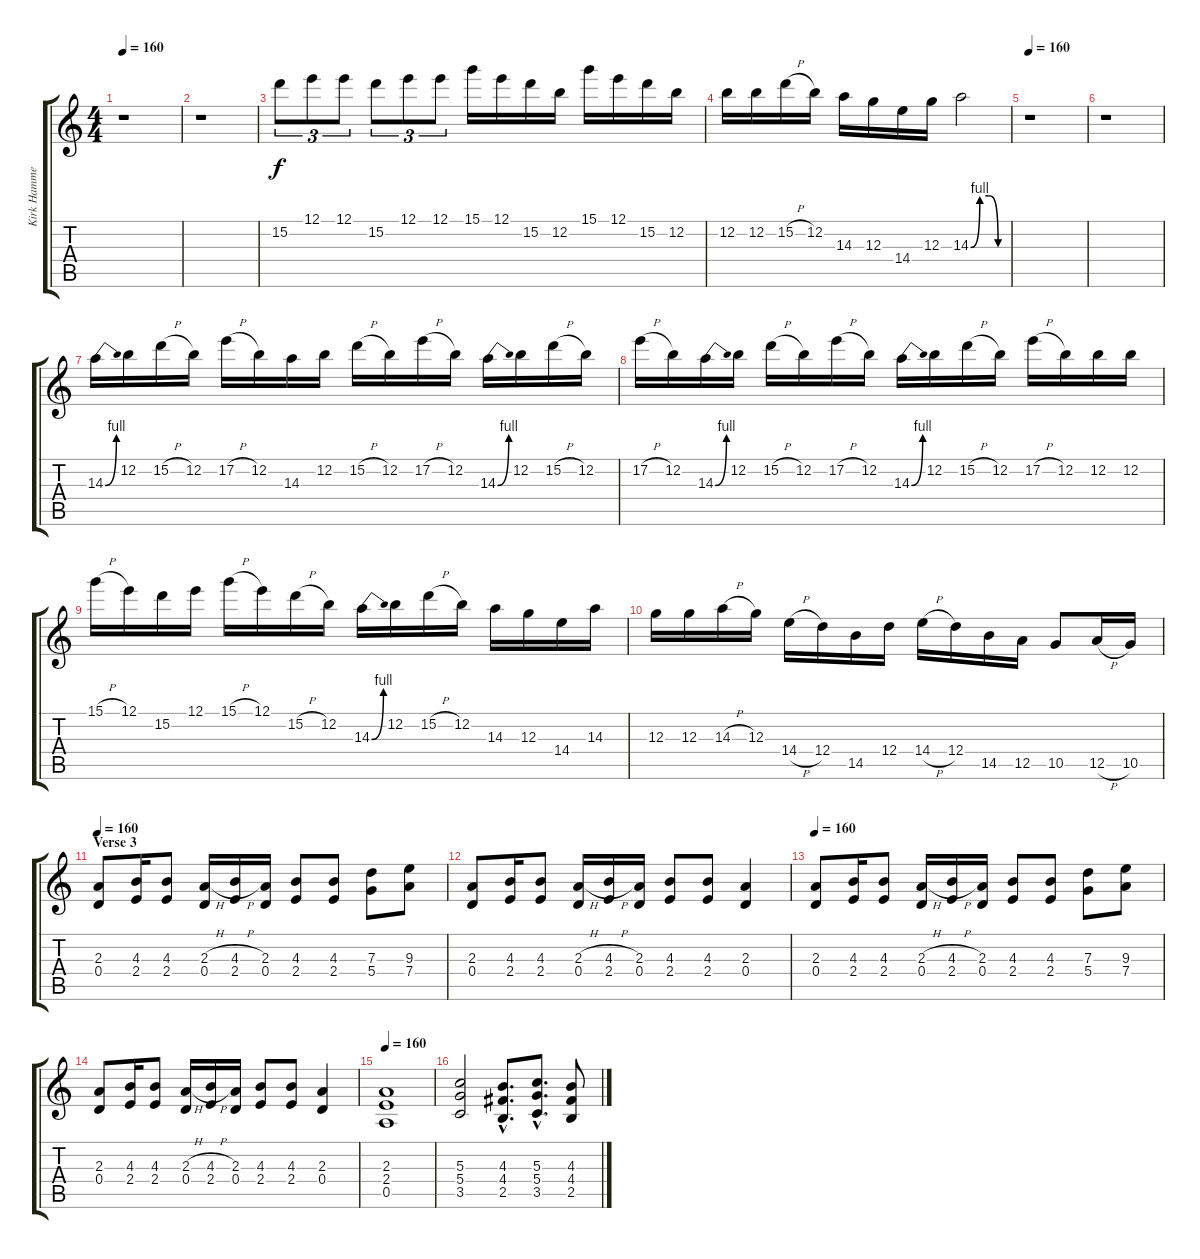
\track ("Kirk Hammet" "Kirk Hamme") {instrument overdrivenguitar}
\staff {score tabs}
\tuning (E4 B3 G3 D3 A2 E2) {hide}
\ts (4 4)
\tempo 160
\clef g2
\ks c
r.1{dy f} |
r.1 |
15.2.8{tu (3 2)} 12.1.8{tu (3 2)} 12.1.8{tu (3 2)} 15.2.8{tu (3 2)} 12.1.8{tu (3 2)} 12.1.8{tu (3 2)} 15.1.16 12.1.16 15.2.16 12.2.16 15.1.16 12.1.16 15.2.16 12.2.16 |
12.2.16 12.2.16 15.2{h}.16 12.2.16 14.3.16 12.3.16 14.4.16 12.3.16 14.3{be (custom 0 0 15 4 30 4 45 0 60 0)}.2 |
\tempo 160
r.1 |
r.1 |
14.3{be (bend 0 0 60 4)}.16 12.2.16 15.2{h}.16 12.2.16 17.2{h}.16 12.2.16 14.3.16 12.2.16 15.2{h}.16 12.2.16 17.2{h}.16 12.2.16 14.3{be (bend 0 0 60 4)}.16 12.2.16 15.2{h}.16 12.2.16 |
17.2{h}.16 12.2.16 14.3{be (bend 0 0 60 4)}.16 12.2.16 15.2{h}.16 12.2.16 17.2{h}.16 12.2.16 14.3{be (bend 0 0 60 4)}.16 12.2.16 15.2{h}.16 12.2.16 17.2{h}.16 12.2.16 12.2.16 12.2.16 |
15.1{h}.16 12.1.16 15.2.16 12.1.16 15.1{h}.16 12.1.16 15.2{h}.16 12.2.16 14.3{be (bend 0 0 60 4)}.16 12.2.16 15.2{h}.16 12.2.16 14.3.16 12.3.16 14.4.16 14.3.16 |
12.3.16 12.3.16 14.3{h}.16 12.3.16 14.4{h}.16 12.4.16 14.5.16 12.4.16 14.4{h}.16 12.4.16 14.5.16 12.5.16 10.5.8 12.5{h}.16 10.5.16 |
\section ("" "Verse 3")
\tempo 160
(2.3 0.4).8{volume 15} (4.3 2.4).16 (4.3 2.4).8 (2.3{h} 0.4).16 (4.3{h} 2.4).16 (2.3 0.4).16 (4.3 2.4).8 (4.3 2.4).8 (7.3 5.4).8 (9.3 7.4).8 |
(2.3 0.4).8 (4.3 2.4).16 (4.3 2.4).8 (2.3{h} 0.4).16 (4.3{h} 2.4).16 (2.3 0.4).16 (4.3 2.4).8 (4.3 2.4).8 (2.3 0.4).4 |
\tempo 160
(2.3 0.4).8{volume 15} (4.3 2.4).16 (4.3 2.4).8 (2.3{h} 0.4).16 (4.3{h} 2.4).16 (2.3 0.4).16 (4.3 2.4).8 (4.3 2.4).8 (7.3 5.4).8 (9.3 7.4).8 |
(2.3 0.4).8 (4.3 2.4).16 (4.3 2.4).8 (2.3{h} 0.4).16 (4.3{h} 2.4).16 (2.3 0.4).16 (4.3 2.4).8 (4.3 2.4).8 (2.3 0.4).4 |
\tempo 160
(2.3 2.4 0.5).1 |
(5.3 5.4 3.5).2 (4.3{hac} 4.4{hac} 2.5{hac}).8{d} (5.3{hac} 5.4{hac} 3.5{hac}).8{d} (4.3 4.4 2.5).8
